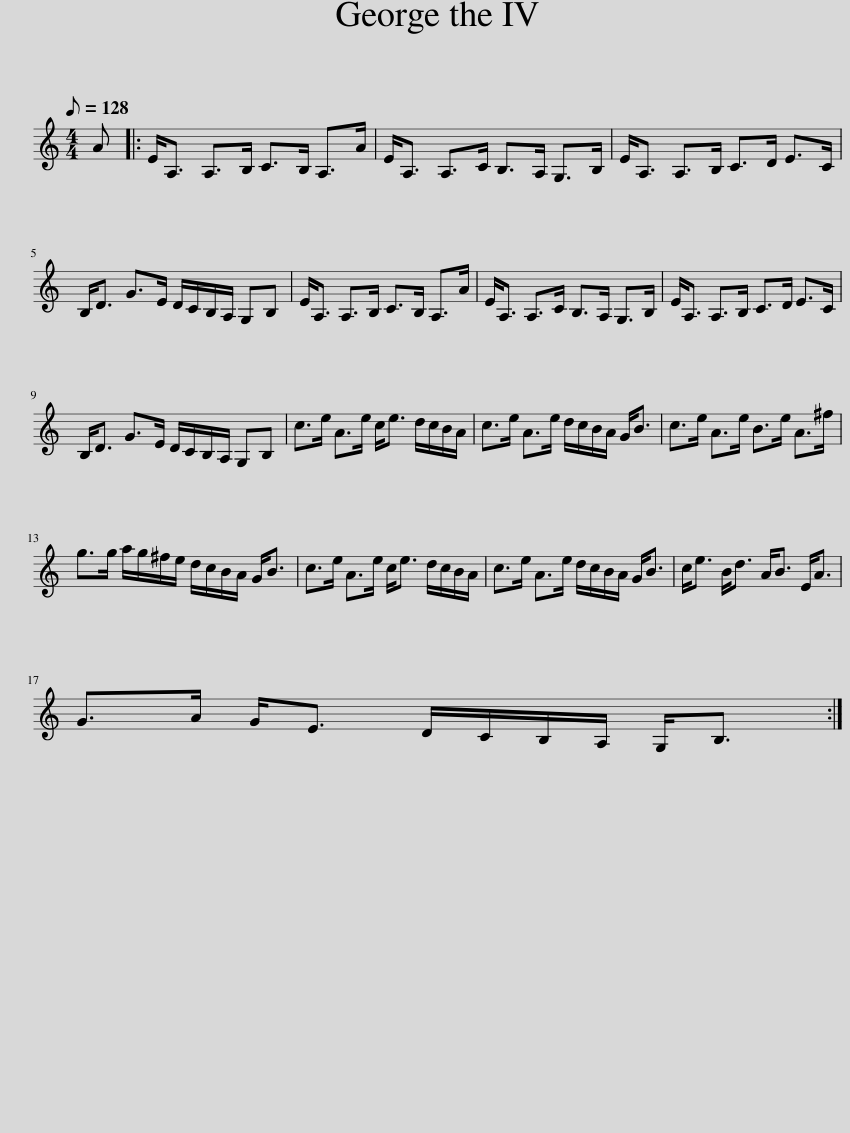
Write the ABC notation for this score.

X:1
L:1/8
Q:1/8=128
M:4/4
I:linebreak $
K:C
V:1 treble
V:1
 A |: E<A, A,>B, C>B, A,>A | E<A, A,>C B,>A, G,>B, | E<A, A,>B, C>D E>C |$ B,<D G>E D/C/B,/A,/ G,B, | %5
 E<A, A,>B, C>B, A,>A | E<A, A,>C B,>A, G,>B, | E<A, A,>B, C>D E>C |$ B,<D G>E D/C/B,/A,/ G,B, | c>e A>e c<e d/c/B/A/ | %10
 c>e A>e d/c/B/A/ G<B | c>e A>e B>e A>^f |$ g>g a/g/^f/e/ d/c/B/A/ G<B | c>e A>e c<e d/c/B/A/ | c>e A>e d/c/B/A/ G<B | %15
 c<e B<d A<B E<A |$ G>A G<E D/C/B,/A,/ G,<B, :| %17
